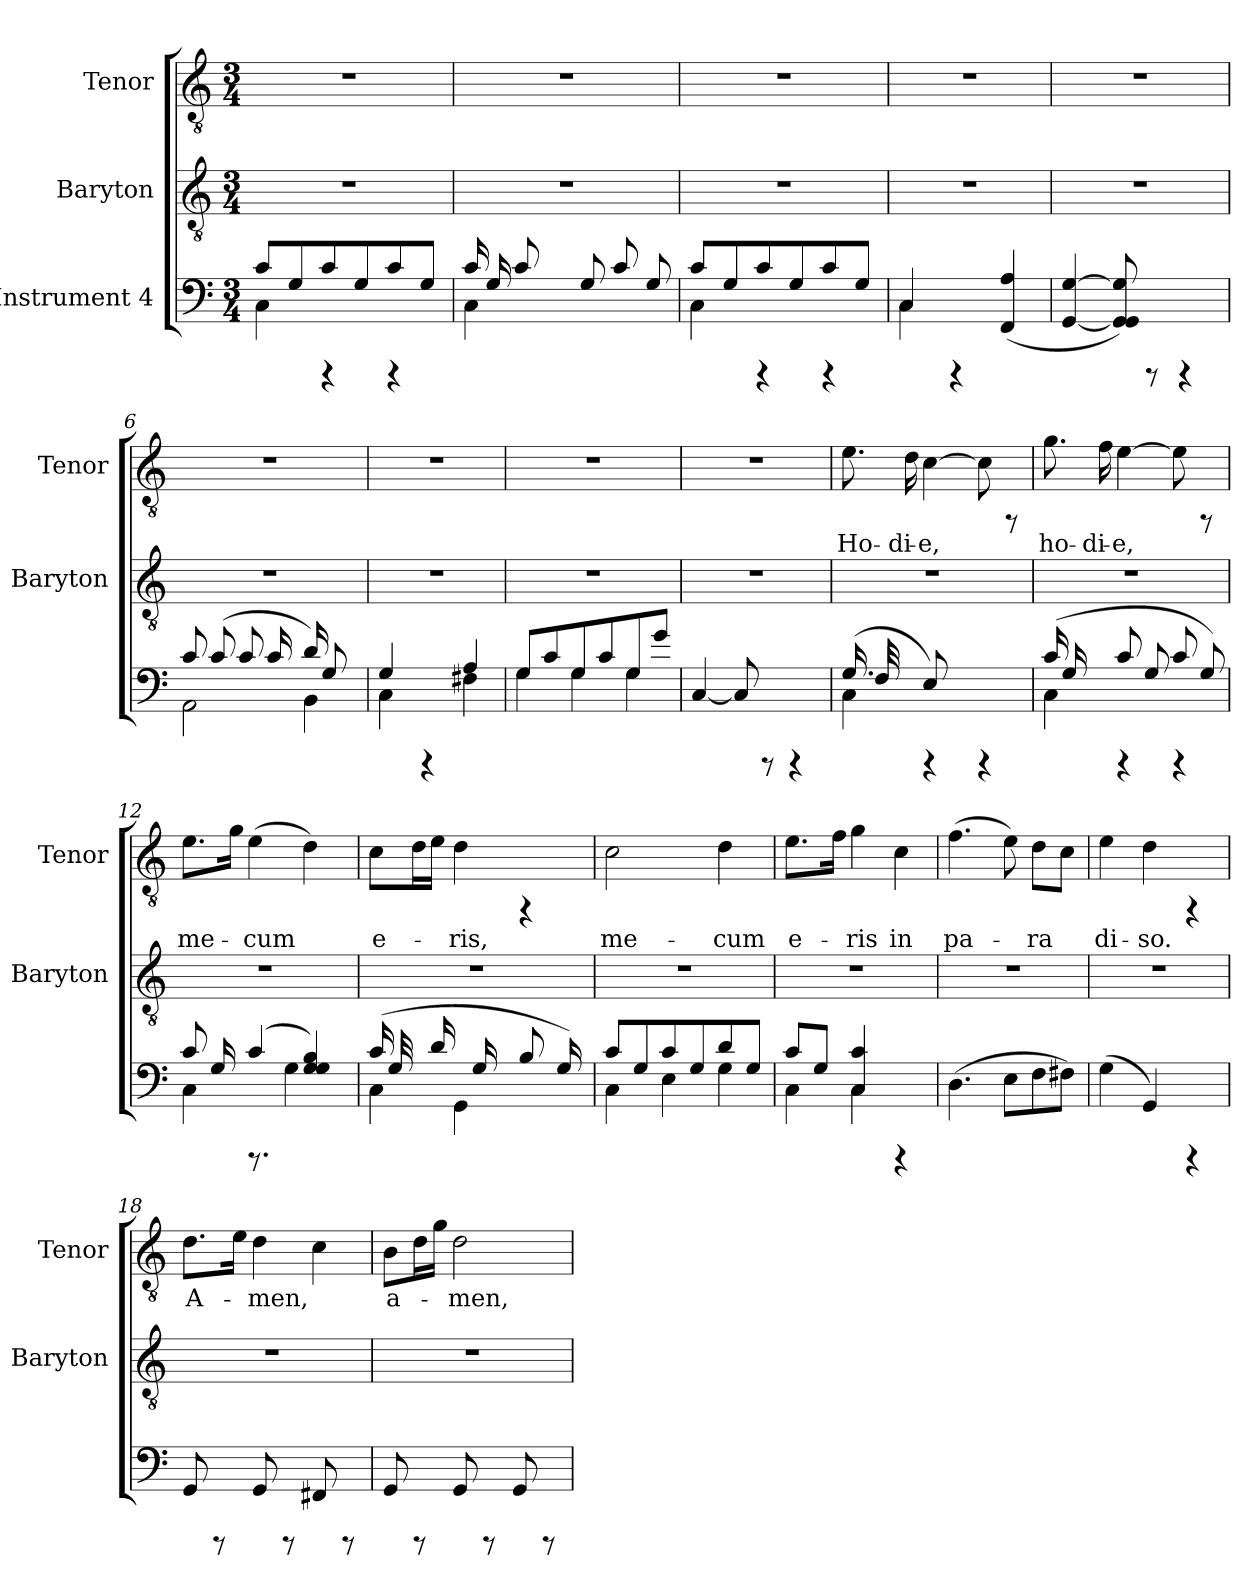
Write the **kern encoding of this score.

**kern	**kern	**kern	**text
*part3	*part2	*part1	*part1
*staff3	*staff2	*staff1	*staff1
*I"Instrument 4	*I"Baryton	*I"Tenor	*
*	*I'Baryton	*I'Tenor	*
*stria5	*stria5	*stria5	*
*clefF4	*clefGv2	*clefGv2	*
*k[]	*k[]	*k[]	*
*C:	*C:	*C:	*
*M3/4	*M3/4	*M3/4	*
=1	=1	=1	=1
*^	*	*	*
8c/L	4C\	2.r	2.r	.
8G/	.	.	.	.
8c/	4rCCC	.	.	.
8G/	.	.	.	.
8c/	4rCCC	.	.	.
8G/J	.	.	.	.
=2	=2	=2	=2	=2
16c/	4C\	2.r	2.r	.
16G/	.	.	.	.
8c/	.	.	.	.
8ryy	2ryy	.	.	.
8G/	.	.	.	.
8c/	.	.	.	.
8G/	.	.	.	.
=3	=3	=3	=3	=3
8c/L	4C\	2.r	2.r	.
8G/	.	.	.	.
8c/	4rCCC	.	.	.
8G/	.	.	.	.
8c/	4rCCC	.	.	.
8G/J	.	.	.	.
=4	=4	=4	=4	=4
4C/	4C\	2.r	2.r	.
4rCCC	2ryy	.	.	.
(<4FF/ 4A/	.	.	.	.
*v	*v	*	*	*
=5	=5	=5	=5
[>4G/ [<4GG/	2.r	2.r	.
8G/] 8GG/] 8GG/)	.	.	.
8rCCC	.	.	.
4rCCC	.	.	.
!!LO:LB:g=z
=6	=6	=6	=6
*^	*	*	*
8c/	2AA\	2.r	2.r	.
(>8c/	.	.	.	.
8c/	.	.	.	.
16c/	.	.	.	.
16ryy	.	.	.	.
16d/)	4BB\	.	.	.
8G/	.	.	.	.
16ryy	.	.	.	.
!!LO:LB:g=z
=7	=7	=7	=7	=7
4G/	4C\	2.r	2.r	.
4rCCC	4ryy	.	.	.
4A/	4F#X\	.	.	.
=8	=8	=8	=8	=8
8G/L	4G\	2.r	2.r	.
8c/	.	.	.	.
8G/	4G\	.	.	.
8c/	.	.	.	.
8G/	4G\	.	.	.
8g/J	.	.	.	.
*v	*v	*	*	*
=9	=9	=9	=9
[>4C/	2.r	2.r	.
8C/]	.	.	.
8rCCC	.	.	.
4rCCC	.	.	.
=10	=10	=10	=10
*^	*	*	*
!	!	!	!	!LO:LY:b:cj
(>16.G/	4C\	2.r	8.e>\	Ho-
32F/	.	.	.	.
8ryy	.	.	.	.
!	!	!	!	!LO:LY:b:cj
.	.	.	16d\	di-
!	!	!	!	!LO:LY:b:cj
8E/)	4rCCC	.	[>4c\	e,
4.ryy	.	.	.	.
!	!	!	!	!LO:LY:b:cj
.	4rCCC	.	8c\]	.
.	.	.	8rFF	.
!!LO:LB:g=z
=11	=11	=11	=11	=11
!	!	!	!	!LO:LY:b:cj
(>16c/	4C\	2.r	8.g>\	ho-
16G/	.	.	.	.
8ryy	.	.	.	.
!	!	!	!	!LO:LY:b:cj
.	.	.	16f\	di-
!	!	!	!	!LO:LY:b:cj
8c/	4rCCC	.	[>4e\	e,
8G/	.	.	.	.
!	!	!	!	!LO:LY:b:cj
8c/	4rCCC	.	8e\]	.
8G/)	.	.	8rFF	.
=12	=12	=12	=12	=12
!	!	!	!	!LO:LY:b:cj
8c/	4C\	2.r	8.e>\L	me-
16G/	.	.	.	.
!	!	!	!	!LO:LY:b:cj
16ryy	.	.	16g\J	.
!	!	!	!	!LO:LY:b:cj
(>4c/	8.rCCC	.	(>4e\	cum
.	4G\	.	.	.
!	!	!	!	!LO:LY:b:cj
4B/ 4G/ 4G/)	.	.	4d\)	.
.	16ryy	.	.	.
!!LO:PB:g=z
=13	=13	=13	=13	=13
!	!	!	!	!LO:LY:b:cj
(>16c/	4C\	2.r	8c>\L	e-
32G/	.	.	.	.
16.ryy	.	.	.	.
!	!	!	!	!LO:LY:b:cj
.	.	.	16d\	.
!	!	!	!	!LO:LY:b:cj
16d/	.	.	16e\J	.
!	!	!	!	!LO:LY:b:cj
16ryy	4GG\	.	4d\	ris,
16G/	.	.	.	.
8ryy	.	.	.	.
8B/	16ryy	.	4rFF	.
.	8.ryy	.	.	.
16G/)	.	.	.	.
16ryy	.	.	.	.
=14	=14	=14	=14	=14
!	!	!	!	!LO:LY:b:cj
8c/L	4C\	2.r	2c>\	me-
8G/	.	.	.	.
8c/	4E\	.	.	.
8G/	.	.	.	.
!	!	!	!	!LO:LY:b:cj
8d/	4G\	.	4d\	cum
8G/J	.	.	.	.
=15	=15	=15	=15	=15
!	!	!	!	!LO:LY:b:cj
8c/L	4C\	2.r	8.e>\L	e-
8G/J	.	.	.	.
!	!	!	!	!LO:LY:b:cj
.	.	.	16f\J	.
!	!	!	!	!LO:LY:b:cj
4c/ 4C/	4C\	.	4g\	ris
!	!	!	!	!LO:LY:b:cj
4rCCC	4ryy	.	4c\	in
=16	=16	=16	=16	=16
!	!	!	!	!LO:LY:b:cj
*v	*v	*	*	*
(>4.D\	2.r	(>4.f>\	pa-
!	!	!	!LO:LY:b:cj
8E\L	.	8e\)	.
!	!	!	!LO:LY:b:cj
8F\	.	8d\L	ra-
!	!	!	!LO:LY:b:cj
8F#X\J)	.	8c\J	--
!!LO:LB:g=z
=17	=17	=17	=17
!	!	!	!LO:LY:b:cj
(>4G\	2.r	4e>\	di-
!	!	!	!LO:LY:b:cj
4GG/)	.	4d\	so.
4rCCC	.	4rFF	.
=18	=18	=18	=18
!	!	!	!LO:LY:b:cj
8GG/	2.r	8.d>\L	A-
8rCCC	.	.	.
!	!	!	!LO:LY:b:cj
.	.	16e\J	.
!	!	!	!LO:LY:b:cj
8GG/	.	4d\	men,
8rCCC	.	.	.
!	!	!	!LO:LY:b:cj
8FF#X/	.	4c\	.
8rCCC	.	.	.
!!LO:PB:g=z
=19	=19	=19	=19
!	!	!	!LO:LY:b:cj
8GG</	2.r	8B>\L	a-
!	!	!	!LO:LY:b:cj
8rCCC	.	16d\	.
!	!	!	!LO:LY:b:cj
.	.	16g\J	.
!	!	!	!LO:LY:b:cj
8GG/	.	2d\	men,
8rCCC	.	.	.
8GG/	.	.	.
8rCCC	.	.	.
=	=	=	=
*-	*-	*-	*-
